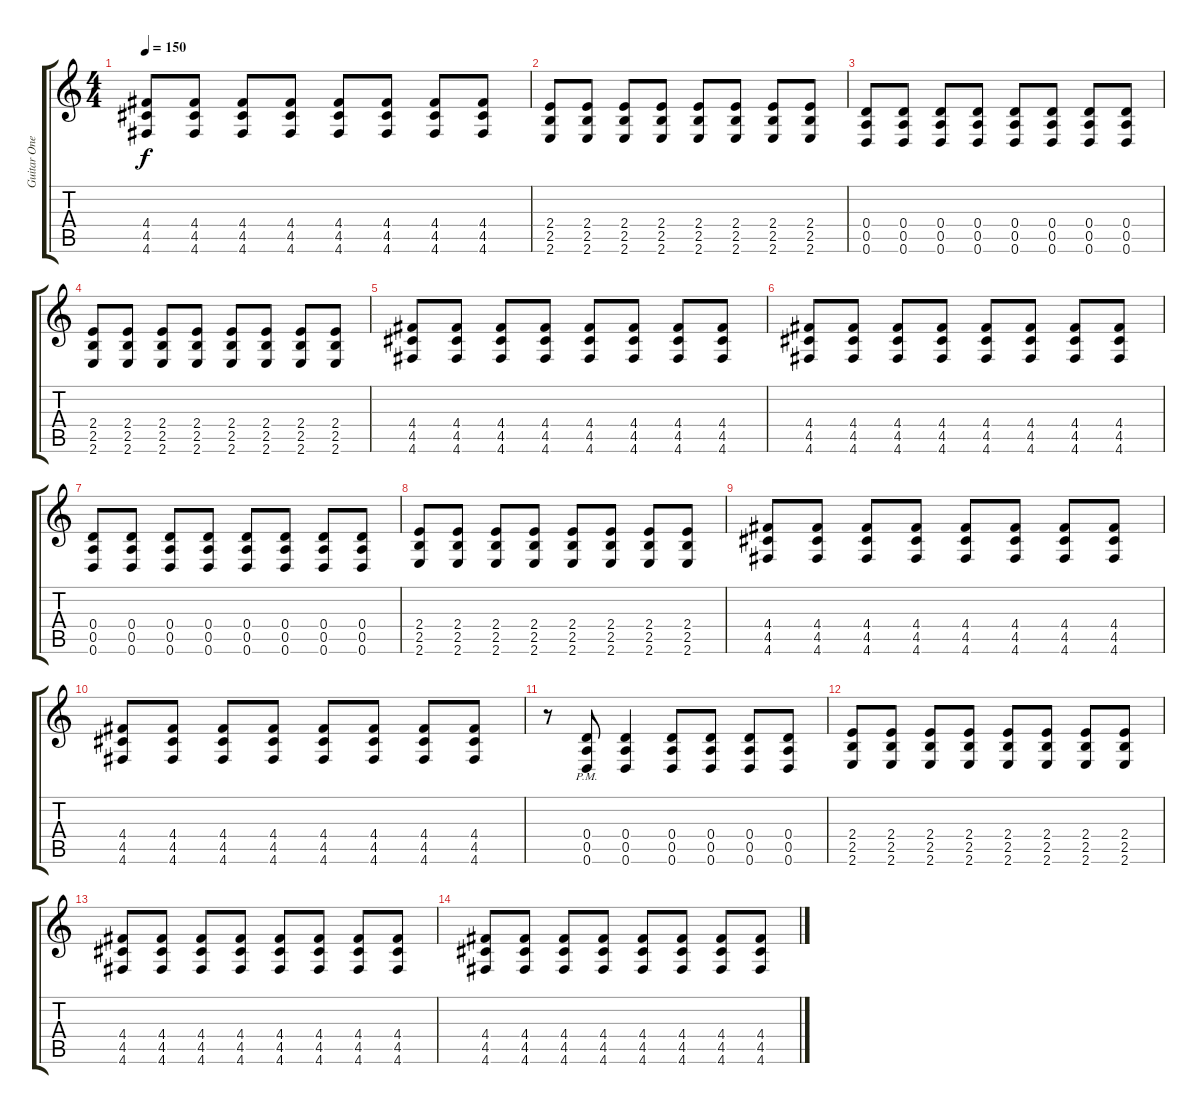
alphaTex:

\track ("Guitar One Double" "Guitar One") {instrument overdrivenguitar}
\staff {score tabs}
\tuning (E4 B3 G3 D3 A2 D2) {hide}
\ts (4 4)
\tempo 150
\clef g2
\ks c
(4.4 4.5 4.6).8{dy f} (4.4 4.5 4.6).8 (4.4 4.5 4.6).8 (4.4 4.5 4.6).8 (4.4 4.5 4.6).8 (4.4 4.5 4.6).8 (4.4 4.5 4.6).8 (4.4 4.5 4.6).8 |
(2.4 2.5 2.6).8 (2.4 2.5 2.6).8 (2.4 2.5 2.6).8 (2.4 2.5 2.6).8 (2.4 2.5 2.6).8 (2.4 2.5 2.6).8 (2.4 2.5 2.6).8 (2.4 2.5 2.6).8 |
(0.4 0.5 0.6).8 (0.4 0.5 0.6).8 (0.4 0.5 0.6).8 (0.4 0.5 0.6).8 (0.4 0.5 0.6).8 (0.4 0.5 0.6).8 (0.4 0.5 0.6).8 (0.4 0.5 0.6).8 |
(2.4 2.5 2.6).8 (2.4 2.5 2.6).8 (2.4 2.5 2.6).8 (2.4 2.5 2.6).8 (2.4 2.5 2.6).8 (2.4 2.5 2.6).8 (2.4 2.5 2.6).8 (2.4 2.5 2.6).8 |
(4.4 4.5 4.6).8 (4.4 4.5 4.6).8 (4.4 4.5 4.6).8 (4.4 4.5 4.6).8 (4.4 4.5 4.6).8 (4.4 4.5 4.6).8 (4.4 4.5 4.6).8 (4.4 4.5 4.6).8 |
(4.4 4.5 4.6).8 (4.4 4.5 4.6).8 (4.4 4.5 4.6).8 (4.4 4.5 4.6).8 (4.4 4.5 4.6).8 (4.4 4.5 4.6).8 (4.4 4.5 4.6).8 (4.4 4.5 4.6).8 |
(0.4 0.5 0.6).8 (0.4 0.5 0.6).8 (0.4 0.5 0.6).8 (0.4 0.5 0.6).8 (0.4 0.5 0.6).8 (0.4 0.5 0.6).8 (0.4 0.5 0.6).8 (0.4 0.5 0.6).8 |
(2.4 2.5 2.6).8 (2.4 2.5 2.6).8 (2.4 2.5 2.6).8 (2.4 2.5 2.6).8 (2.4 2.5 2.6).8 (2.4 2.5 2.6).8 (2.4 2.5 2.6).8 (2.4 2.5 2.6).8 |
(4.4 4.5 4.6).8 (4.4 4.5 4.6).8 (4.4 4.5 4.6).8 (4.4 4.5 4.6).8 (4.4 4.5 4.6).8 (4.4 4.5 4.6).8 (4.4 4.5 4.6).8 (4.4 4.5 4.6).8 |
(4.4 4.5 4.6).8 (4.4 4.5 4.6).8 (4.4 4.5 4.6).8 (4.4 4.5 4.6).8 (4.4 4.5 4.6).8 (4.4 4.5 4.6).8 (4.4 4.5 4.6).8 (4.4 4.5 4.6).8 |
r.8 (0.4{pm} 0.5{pm} 0.6{pm}).8 (0.4 0.5 0.6).4 (0.4 0.5 0.6).8 (0.4 0.5 0.6).8 (0.4 0.5 0.6).8 (0.4 0.5 0.6).8 |
(2.4 2.5 2.6).8 (2.4 2.5 2.6).8 (2.4 2.5 2.6).8 (2.4 2.5 2.6).8 (2.4 2.5 2.6).8 (2.4 2.5 2.6).8 (2.4 2.5 2.6).8 (2.4 2.5 2.6).8 |
(4.4 4.5 4.6).8 (4.4 4.5 4.6).8 (4.4 4.5 4.6).8 (4.4 4.5 4.6).8 (4.4 4.5 4.6).8 (4.4 4.5 4.6).8 (4.4 4.5 4.6).8 (4.4 4.5 4.6).8 |
(4.4 4.5 4.6).8 (4.4 4.5 4.6).8 (4.4 4.5 4.6).8 (4.4 4.5 4.6).8 (4.4 4.5 4.6).8 (4.4 4.5 4.6).8 (4.4 4.5 4.6).8 (4.4 4.5 4.6).8
